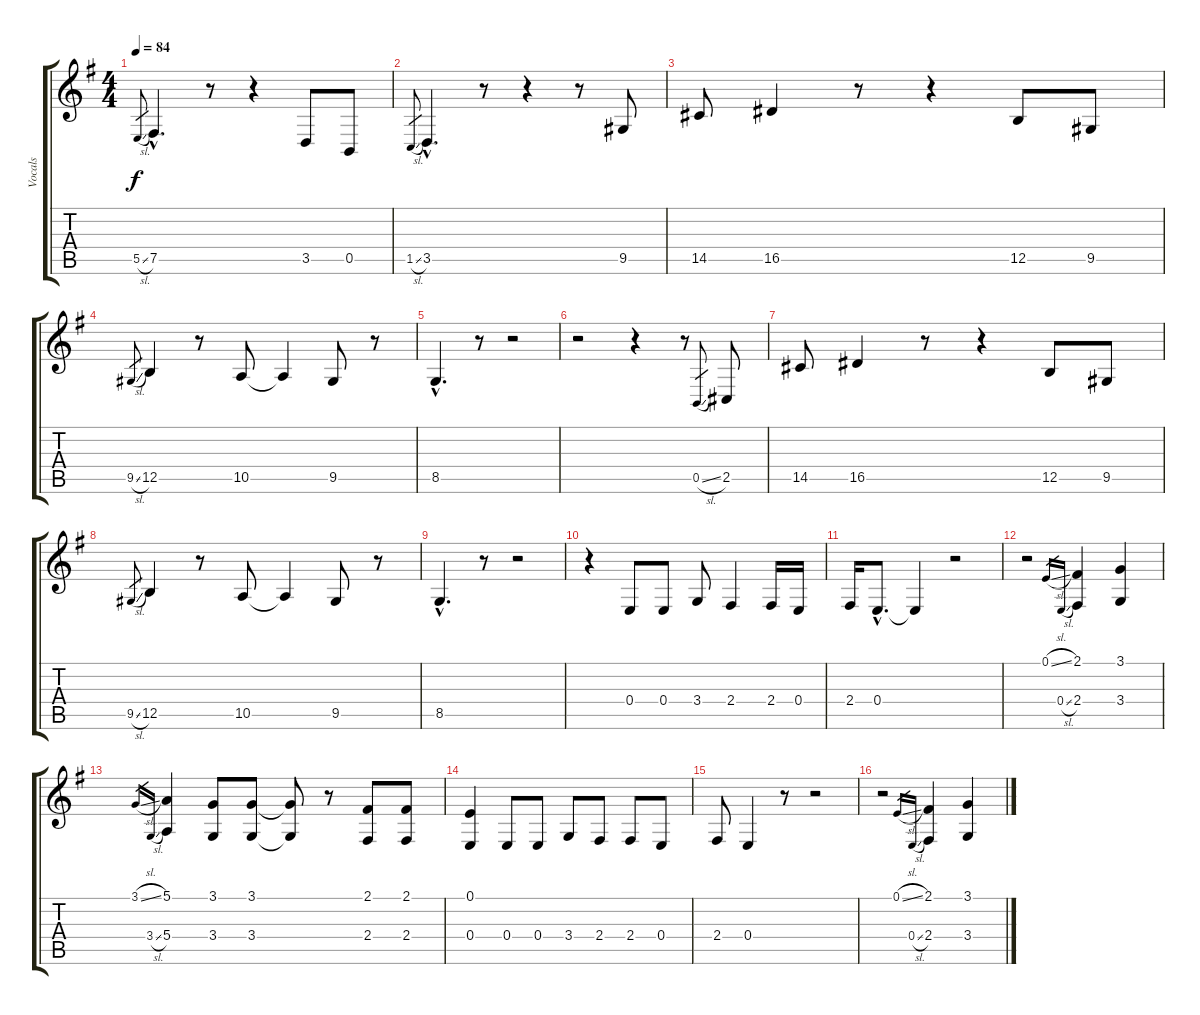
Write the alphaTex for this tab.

\track ("Vocals" "Vocals") {instrument choiraahs}
\staff {score tabs}
\tuning (E4 B3 E3 E3 B2 E2) {hide}
\ts (4 4)
\tempo 84
\clef g2
\ks g
5.5{sl}.8{gr dy f} 7.5{hac}.4{d} r.8 r.4 3.5.8 0.5.8 |
1.5{sl}.8{gr} 3.5{hac}.4{d} r.8 r.4 r.8 9.5.8 |
14.5.8 16.5.4 r.8 r.4 12.5.8 9.5.8 |
9.5{sl}.8{gr} 12.5.4 r.8 10.5.8 10.5{t}.4 9.5.8 r.8 |
8.5{hac}.4{d} r.8 r.2 |
r.2 r.4 r.8 0.5{sl}.8{gr} 2.5.8 |
14.5.8 16.5.4 r.8 r.4 12.5.8 9.5.8 |
9.5{sl}.8{gr} 12.5.4 r.8 10.5.8 10.5{t}.4 9.5.8 r.8 |
8.5{hac}.4{d} r.8 r.2 |
r.4 0.4.8 0.4.8 3.4.8 2.4.4 2.4.16 0.4.16 |
2.4.16 0.4{hac}.8{d} 0.4{t}.4 r.2 |
r.2 0.1{sl}.16{gr} 0.4{sl}.16{gr} (2.1 2.4).4 (3.1 3.4).4 |
3.1{sl}.16{gr} 3.4{sl}.16{gr} (5.1 5.4).4 (3.1 3.4).8 (3.1 3.4).8 (3.1{t} 3.4{t}).8 r.8 (2.1 2.4).8 (2.1 2.4).8 |
(0.1 0.4).4 0.4.8 0.4.8 3.4.8 2.4.8 2.4.8 0.4.8 |
2.4.8 0.4.4 r.8 r.2 |
r.2 0.1{sl}.16{gr} 0.4{sl}.16{gr} (2.1 2.4).4 (3.1 3.4).4
